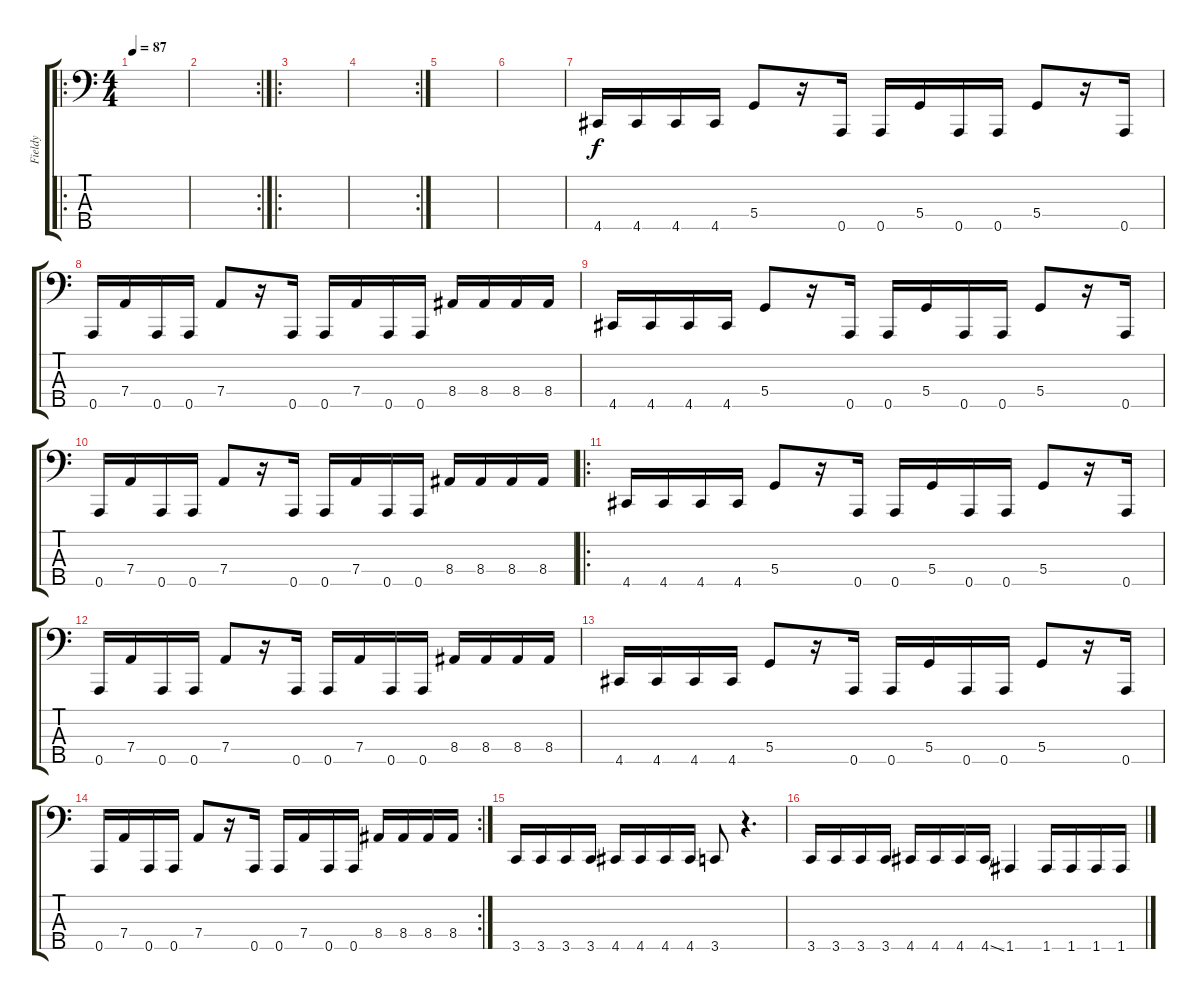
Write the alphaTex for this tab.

\track ("Fieldy" "Fieldy") {instrument slapbass1}
\staff {score tabs}
\tuning (F2 C2 G1 D1 A0) {hide}
\ro
\ts (4 4)
\tempo 87
\clef f4
\ks c
|
\rc 2
|
\ro
|
\rc 2
|
|
|
4.5.16 4.5.16 4.5.16 4.5.16 5.4.8 r.16 0.5.16 0.5.16 5.4.16 0.5.16 0.5.16 5.4.8 r.16 0.5.16 |
0.5.16 7.4.16 0.5.16 0.5.16 7.4.8 r.16 0.5.16 0.5.16 7.4.16 0.5.16 0.5.16 8.4.16 8.4.16 8.4.16 8.4.16 |
4.5.16 4.5.16 4.5.16 4.5.16 5.4.8 r.16 0.5.16 0.5.16 5.4.16 0.5.16 0.5.16 5.4.8 r.16 0.5.16 |
0.5.16 7.4.16 0.5.16 0.5.16 7.4.8 r.16 0.5.16 0.5.16 7.4.16 0.5.16 0.5.16 8.4.16 8.4.16 8.4.16 8.4.16 |
\ro
4.5.16 4.5.16 4.5.16 4.5.16 5.4.8 r.16 0.5.16 0.5.16 5.4.16 0.5.16 0.5.16 5.4.8 r.16 0.5.16 |
0.5.16 7.4.16 0.5.16 0.5.16 7.4.8 r.16 0.5.16 0.5.16 7.4.16 0.5.16 0.5.16 8.4.16 8.4.16 8.4.16 8.4.16 |
4.5.16 4.5.16 4.5.16 4.5.16 5.4.8 r.16 0.5.16 0.5.16 5.4.16 0.5.16 0.5.16 5.4.8 r.16 0.5.16 |
\rc 2
0.5.16 7.4.16 0.5.16 0.5.16 7.4.8 r.16 0.5.16 0.5.16 7.4.16 0.5.16 0.5.16 8.4.16 8.4.16 8.4.16 8.4.16 |
3.5.16 3.5.16 3.5.16 3.5.16 4.5.16 4.5.16 4.5.16 4.5.16 3.5.8 r.4{d} |
3.5.16 3.5.16 3.5.16 3.5.16 4.5.16 4.5.16 4.5.16 4.5{ss}.16 1.5.4 1.5.16 1.5.16 1.5.16 1.5.16
